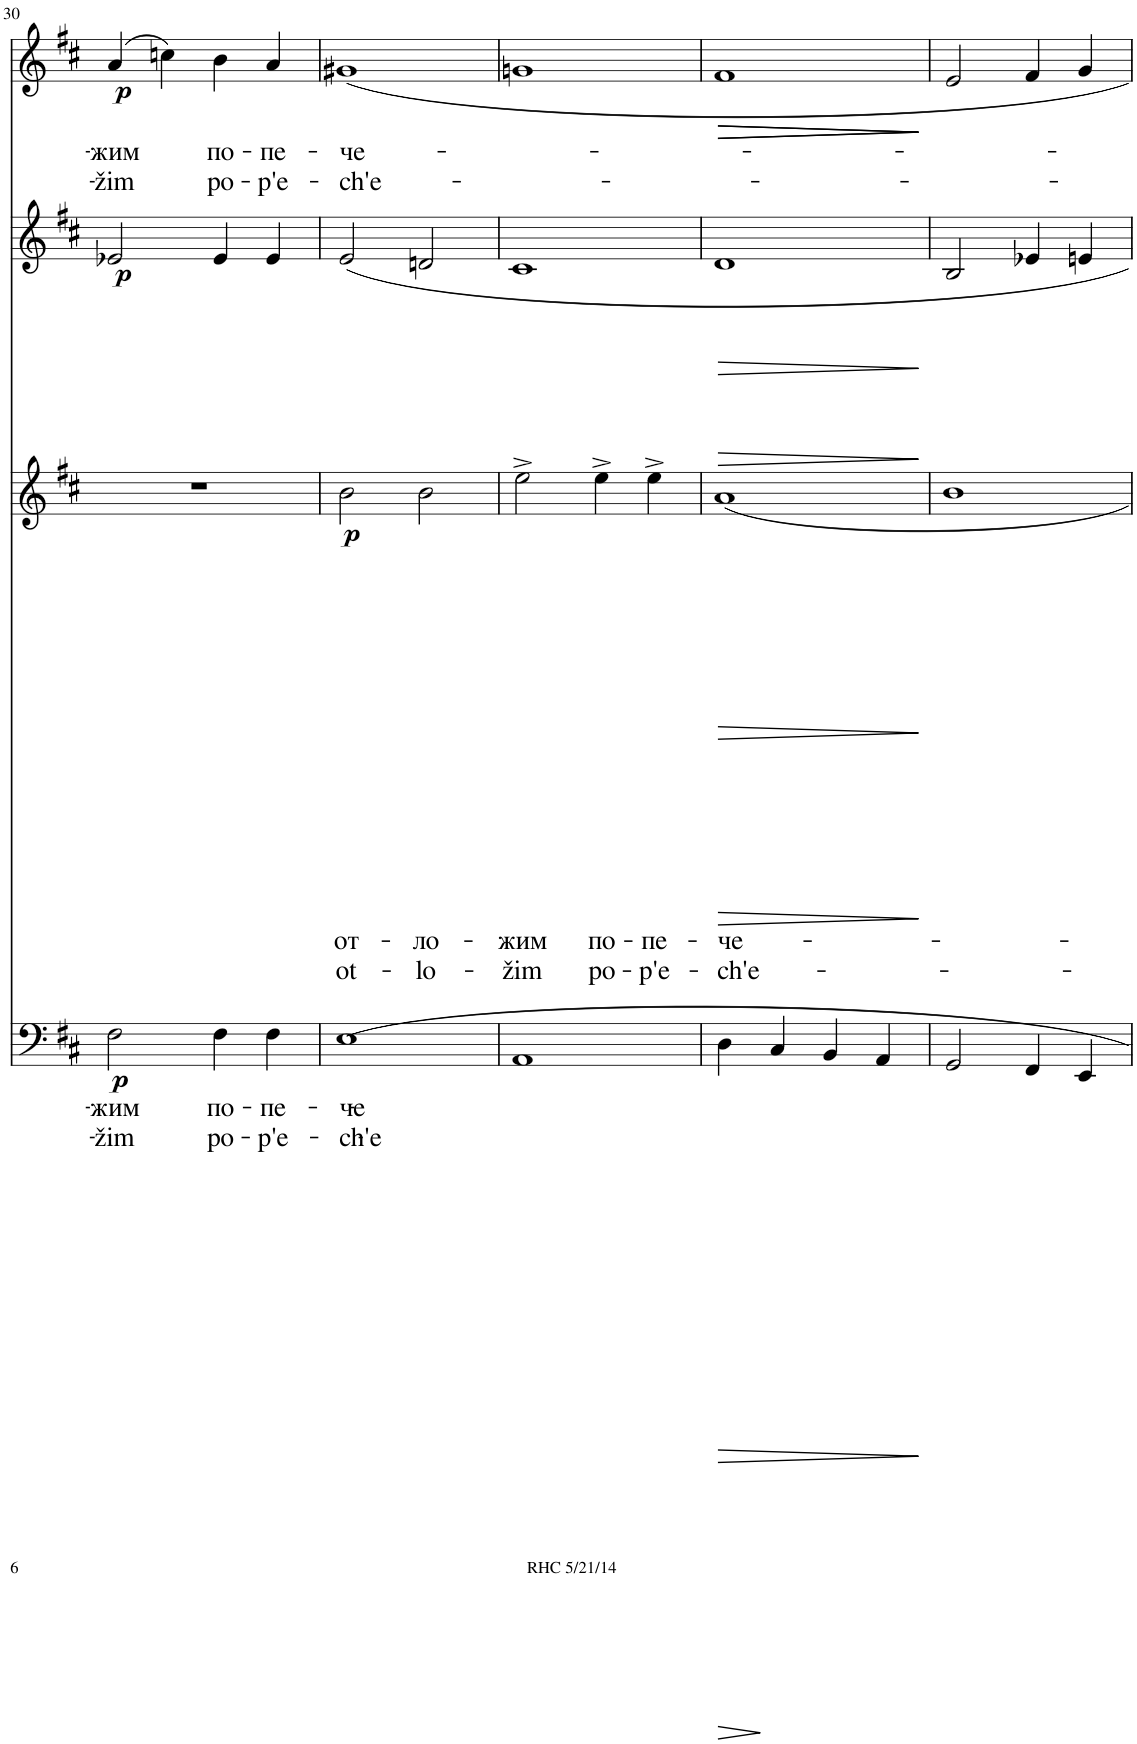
**kern	**text	**text	**dynam	**kern	**text	**text	**dynam	**kern	**dynam	**kern	**text	**text	**dynam
*part4	*part4	*part4	*part4	*part3	*part3	*part3	*part3	*part2	*part2	*part1	*part1	*part1	*part1
*staff4	*staff4	*staff4	*staff4	*staff3	*staff3	*staff3	*staff3	*staff2	*staff2	*staff1	*staff1	*staff1	*staff1
*I"Piano	*	*	*	*I"Piano	*	*	*	*I"Piano	*	*I"Piano	*	*	*
*I'Pno	*	*	*	*I'Pno	*	*	*	*I'Pno	*	*I'Pno	*	*	*
!!LO:PB:g=z
*clefF4	*	*	*	*clefG2	*	*	*	*clefG2	*	*clefG2	*	*	*
*k[f#c#]	*	*	*	*k[f#c#]	*	*	*	*k[f#c#]	*	*k[f#c#]	*	*	*
*M4/4	*	*	*	*M4/4	*	*	*	*M4/4	*	*M4/4	*	*	*
*met(c)	*	*	*	*met(c)	*	*	*	*met(c)	*	*met(c)	*	*	*
=30	=30	=30	=30	=30	=30	=30	=30	=30	=30	=30	=30	=30	=30
!	!LO:LY:b	!LO:LY:b	!LO:DY:b	!	!	!	!	!	!LO:DY:b	!	!LO:LY:b	!LO:LY:b	!LO:DY:b
2F#\	-жим	-žim	p	1r	.	.	.	2e-X/	p	(4a/	-жим	-žim	p
.	.	.	.	.	.	.	.	.	.	4ccn\)	.	.	.
!	!LO:LY:b	!LO:LY:b	!	!	!	!	!	!	!	!	!LO:LY:b	!LO:LY:b	!
4F#\	по-	po-	.	.	.	.	.	4e-/	.	4b\	по-	po-	.
!	!LO:LY:b	!LO:LY:b	!	!	!	!	!	!	!	!	!LO:LY:b	!LO:LY:b	!
4F#\	-пе-	-p'e-	.	.	.	.	.	4e-/	.	4a/	-пе-	-p'e-	.
=31	=31	=31	=31	=31	=31	=31	=31	=31	=31	=31	=31	=31	=31
!	!LO:LY:b	!LO:LY:b	!	!	!LO:LY:b	!LO:LY:b	!LO:DY:b	!	!	!	!LO:LY:b	!LO:LY:b	!
1E	-че-	-ch'e-	.	2b\	от-	ot-	p	2e/	.	1g#X	-че-	-ch'e-	.
!	!	!	!	!	!LO:LY:b	!LO:LY:b	!	!	!	!	!	!	!
.	.	.	.	2b\	-ло-	-lo-	.	2dn/	.	.	.	.	.
=32	=32	=32	=32	=32	=32	=32	=32	=32	=32	=32	=32	=32	=32
!	!	!	!	!	!LO:LY:b	!LO:LY:b	!	!	!	!	!	!	!
1AA	.	.	.	2ee^\	-жим	-žim	.	1c#	.	1gn	.	.	.
!	!	!	!	!	!LO:LY:b	!LO:LY:b	!	!	!	!	!	!	!
.	.	.	.	4ee^\	по-	po-	.	.	.	.	.	.	.
!	!	!	!	!	!LO:LY:b	!LO:LY:b	!	!	!	!	!	!	!
.	.	.	.	4ee^\	-пе-	-p'e-	.	.	.	.	.	.	.
=33	=33	=33	=33	=33	=33	=33	=33	=33	=33	=33	=33	=33	=33
!	!	!	!	!	!LO:LY:b	!LO:LY:b	!LO:HP:b	!	!LO:HP:b	!	!	!	!LO:HP:b
!	!	!	!	!	!	!	!	!	!	!	!	!	!LO:HP:n=1:b
4D\	.	.	.	1a	-че-	-ch'e-	>	1d	>	1f#	.	.	> >
!	!	!	!LO:HP:b	!	!	!	!	!	!	!	!	!	!
4C#/	.	.	>	.	.	.	.	.	.	.	.	.	.
4BB/	.	.	.	.	.	.	.	.	.	.	.	.	.
4AA/	.	.	.	.	.	.	.	.	.	.	.	.	.
.	.	.	]	.	.	.	.	.	.	.	.	.	]
=34	=34	=34	=34	=34	=34	=34	=34	=34	=34	=34	=34	=34	=34
2GG/	.	.	.	1b	.	.	.	2B/	.	2e/	.	.	.
4FF#/	.	.	.	.	.	.	.	4e-X/	]	4f#/	.	.	]
4EE/	.	.	.	.	.	.	.	4en/	.	4g/	.	.	.
.	.	.	.	.	.	.	]	.	.	.	.	.	.
=	=	=	=	=	=	=	=	=	=	=	=	=	=
*-	*-	*-	*-	*-	*-	*-	*-	*-	*-	*-	*-	*-	*-
